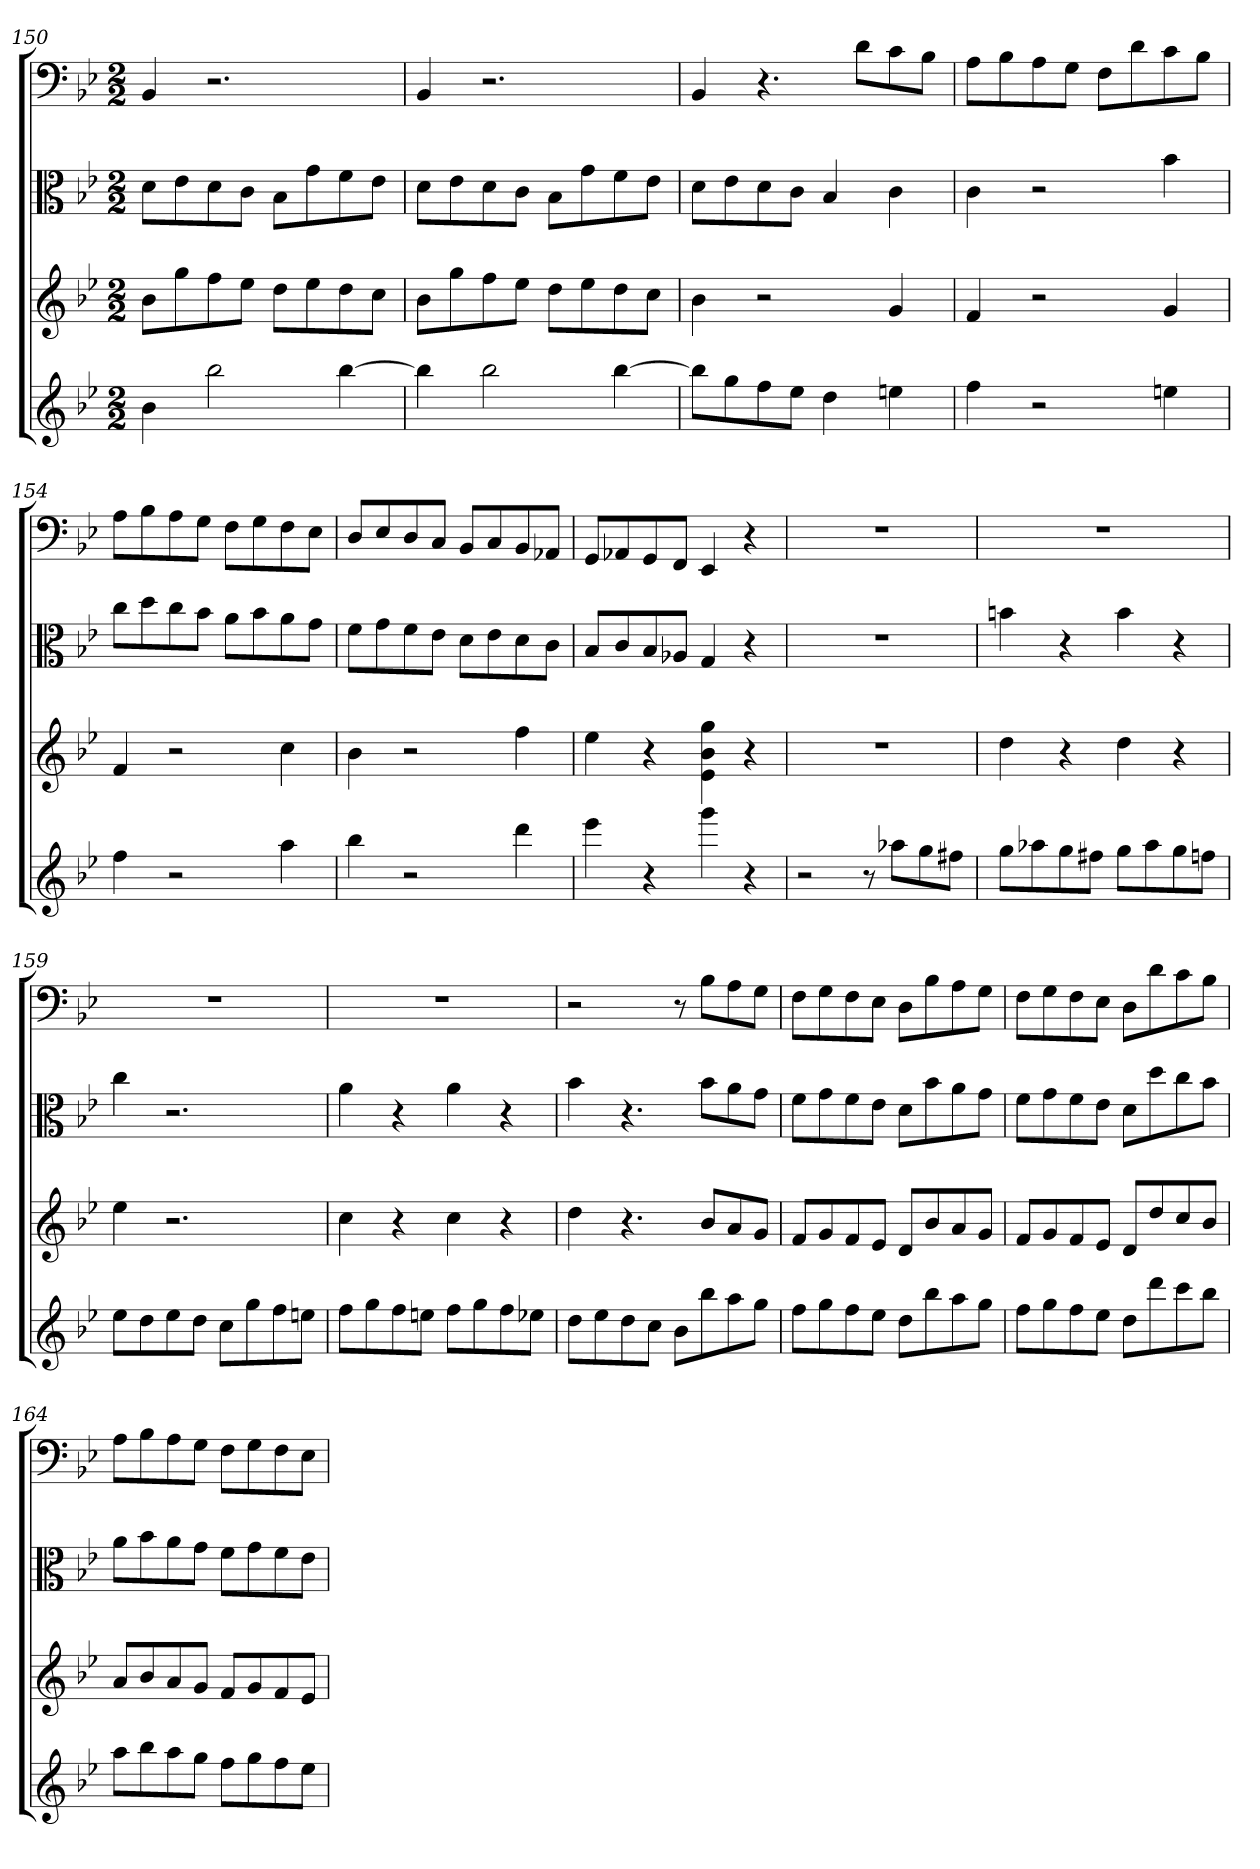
**kern	**kern	**kern	**kern
*part4	*part3	*part2	*part1
*staff4	*staff3	*staff2	*staff1
*	*	*clefC3	*clefF4
*k[b-e-]	*k[b-e-]	*k[b-e-]	*k[b-e-]
*B-:	*B-:	*B-:	*B-:
*M2/2	*M2/2	*M2/2	*M2/2
=150	=150	=150	=150
4b-	8b-L	8d\L	4BB-
.	8gg	8e-\	.
2bb-	8ff	8d\	2.r
.	8ee-J	8c\J	.
.	8ddL	8B-\L	.
.	8ee-	8g\	.
[4bb-	8dd	8f\	.
.	8ccJ	8e-\J	.
=151	=151	=151	=151
4bb-]	8b-L	8d\L	4BB-
.	8gg	8e-\	.
2bb-	8ff	8d\	2.r
.	8ee-J	8c\J	.
.	8ddL	8B-\L	.
.	8ee-	8g\	.
[4bb-	8dd	8f\	.
.	8ccJ	8e-\J	.
=152	=152	=152	=152
8bb-L]	4b-	8d\L	4BB-
8gg	.	8e-\	.
8ff	2r	8d\	4.r
8ee-J	.	8c\J	.
4dd	.	4B-	.
.	.	.	8d\L
4een	4g	4c	8c\
.	.	.	8B-\J
=153	=153	=153	=153
4ff	4f	4c	8A\L
.	.	.	8B-\
2r	2r	2r	8A\
.	.	.	8G\J
.	.	.	8F\L
.	.	.	8d\
4een	4g	4b-	8c\
.	.	.	8B-\J
=154	=154	=154	=154
4ff	4f	8cc\L	8A\L
.	.	8dd\	8B-\
2r	2r	8cc\	8A\
.	.	8b-\J	8G\J
.	.	8a\L	8F\L
.	.	8b-\	8G\
4aa	4cc	8a\	8F\
.	.	8g\J	8E-\J
=155	=155	=155	=155
4bb-	4b-	8f\L	8D/L
.	.	8g\	8E-/
2r	2r	8f\	8D/
.	.	8e-\J	8C/J
.	.	8d\L	8BB-/L
.	.	8e-\	8C/
4ddd	4ff	8d\	8BB-/
.	.	8c\J	8AA-X/J
=156	=156	=156	=156
4eee-	4ee-	8B-/L	8GG/L
.	.	8c/	8AA-X/
4r	4r	8B-/	8GG/
.	.	8A-X/J	8FF/J
4ggg	4e- 4b- 4gg	4G	4EE-
4r	4r	4r	4r
=157	=157	=157	=157
2r	1r	1r	1r
8r	.	.	.
8aa-XL	.	.	.
8gg	.	.	.
8ff#XJ	.	.	.
=158	=158	=158	=158
8ggL	4dd	4bn	1r
8aa-X	.	.	.
8gg	4r	4r	.
8ff#XJ	.	.	.
8ggL	4dd	4b	.
8aa-	.	.	.
8gg	4r	4r	.
8ffnJ	.	.	.
=159	=159	=159	=159
8ee-L	4ee-	4cc	1r
8dd	.	.	.
8ee-	2.r	2.r	.
8ddJ	.	.	.
8ccL	.	.	.
8gg	.	.	.
8ff	.	.	.
8eenJ	.	.	.
=160	=160	=160	=160
8ffL	4cc	4a	1r
8gg	.	.	.
8ff	4r	4r	.
8eenJ	.	.	.
8ffL	4cc	4a	.
8gg	.	.	.
8ff	4r	4r	.
8ee-XJ	.	.	.
=161	=161	=161	=161
8ddL	4dd	4b-	2r
8ee-	.	.	.
8dd	4.r	4.r	.
8ccJ	.	.	.
8b-L	.	.	8r
8bb-	8b-L	8b-\L	8B-\L
8aa	8a	8a\	8A\
8ggJ	8gJ	8g\J	8G\J
=162	=162	=162	=162
8ffL	8fL	8f\L	8F\L
8gg	8g	8g\	8G\
8ff	8f	8f\	8F\
8ee-J	8e-J	8e-\J	8E-\J
8ddL	8dL	8d\L	8D\L
8bb-	8b-	8b-\	8B-\
8aa	8a	8a\	8A\
8ggJ	8gJ	8g\J	8G\J
=163	=163	=163	=163
8ffL	8fL	8f\L	8F\L
8gg	8g	8g\	8G\
8ff	8f	8f\	8F\
8ee-J	8e-J	8e-\J	8E-\J
8ddL	8dL	8d\L	8D\L
8ddd	8dd	8dd\	8d\
8ccc	8cc	8cc\	8c\
8bb-J	8b-J	8b-\J	8B-\J
=164	=164	=164	=164
8aaL	8aL	8a\L	8A\L
8bb-	8b-	8b-\	8B-\
8aa	8a	8a\	8A\
8ggJ	8gJ	8g\J	8G\J
8ffL	8fL	8f\L	8F\L
8gg	8g	8g\	8G\
8ff	8f	8f\	8F\
8ee-J	8e-J	8e-\J	8E-\J
=	=	=	=
*-	*-	*-	*-
